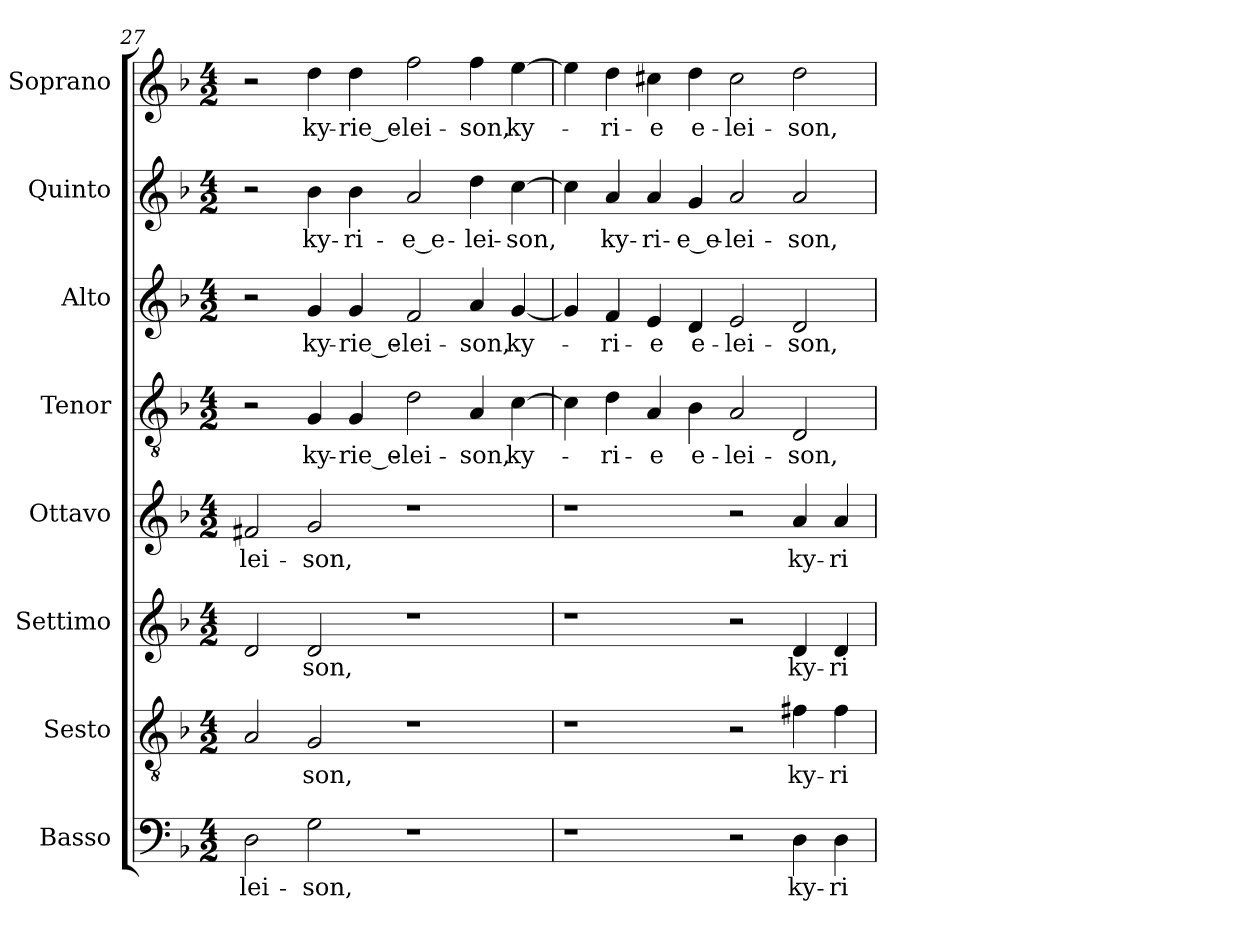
**kern	**text	**kern	**text	**kern	**text	**kern	**text	**kern	**text	**kern	**text	**kern	**text	**kern	**text
*part8	*part8	*part7	*part7	*part6	*part6	*part5	*part5	*part4	*part4	*part3	*part3	*part2	*part2	*part1	*part1
*staff8	*staff8	*staff7	*staff7	*staff6	*staff6	*staff5	*staff5	*staff4	*staff4	*staff3	*staff3	*staff2	*staff2	*staff1	*staff1
*I"Basso	*	*I"Sesto	*	*I"Settimo	*	*I"Ottavo	*	*I"Tenor	*	*I"Alto	*	*I"Quinto	*	*I"Soprano	*
*I'B.	*	*I'Ss.	*	*I'St.	*	*I'Ot.	*	*I'T.	*	*I'A.	*	*I'Q.	*	*I'S.	*
!!LO:LB:g=z
*clefF4	*	*clefGv2	*	*clefG2	*	*clefG2	*	*clefGv2	*	*clefG2	*	*clefG2	*	*clefG2	*
*	*	*ITrd7c12	*	*	*	*	*	*ITrd7c12	*	*	*	*	*	*	*
*k[b-]	*	*k[b-]	*	*k[b-]	*	*k[b-]	*	*k[b-]	*	*k[b-]	*	*k[b-]	*	*k[b-]	*
*F:	*	*F:	*	*F:	*	*F:	*	*F:	*	*F:	*	*F:	*	*F:	*
*M4/2	*	*M4/2	*	*M4/2	*	*M4/2	*	*M4/2	*	*M4/2	*	*M4/2	*	*M4/2	*
=27	=27	=27	=27	=27	=27	=27	=27	=27	=27	=27	=27	=27	=27	=27	=27
!	!LO:LY:b:color=#000000	!	!	!	!	!	!	!	!	!	!	!	!	!	!
!	!	!	!	!	!	!	!LO:LY:b:color=#000000	!	!	!	!	!	!	!	!
2Di\	-lei-	2AAi/	.	2di/	.	2f#Xi/	-lei-	2r	.	2r	.	2r	.	2r	.
!	!LO:LY:b:color=#000000	!	!	!	!	!	!	!	!	!	!	!	!	!	!
!	!	!	!LO:LY:b:color=#000000	!	!	!	!	!	!	!	!	!	!	!	!
!	!	!	!	!	!LO:LY:b:color=#000000	!	!	!	!	!	!	!	!	!	!
!	!	!	!	!	!	!	!LO:LY:b:color=#000000	!	!	!	!	!	!	!	!
!	!	!	!	!	!	!	!	!	!LO:LY:b:color=#000000	!	!	!	!	!	!
!	!	!	!	!	!	!	!	!	!	!	!LO:LY:b:color=#000000	!	!	!	!
!	!	!	!	!	!	!	!	!	!	!	!	!	!LO:LY:b:color=#000000	!	!
!	!	!	!	!	!	!	!	!	!	!	!	!	!	!	!LO:LY:b:color=#000000
2Gi\	-son,	2GGi/	-son,	2di/	-son,	2gi/	-son,	4GGi/	ky-	4gi/	ky-	4b-i\	ky-	4ddi\	ky-
!	!	!	!	!	!	!	!	!	!LO:LY:b:color=#000000	!	!	!	!	!	!
!	!	!	!	!	!	!	!	!	!	!	!LO:LY:b:color=#000000	!	!	!	!
!	!	!	!	!	!	!	!	!	!	!	!	!	!LO:LY:b:color=#000000	!	!
!	!	!	!	!	!	!	!	!	!	!	!	!	!	!	!LO:LY:b:color=#000000
.	.	.	.	.	.	.	.	4GGi/	-rie_e-	4gi/	-rie_e-	4b-i\	-ri-	4ddi\	-rie_e-
!	!	!	!	!	!	!	!	!	!LO:LY:b:color=#000000	!	!	!	!	!	!
!	!	!	!	!	!	!	!	!	!	!	!LO:LY:b:color=#000000	!	!	!	!
!	!	!	!	!	!	!	!	!	!	!	!	!	!LO:LY:b:color=#000000	!	!
!	!	!	!	!	!	!	!	!	!	!	!	!	!	!	!LO:LY:b:color=#000000
1r	.	1r	.	1r	.	1r	.	2Di\	-lei-	2fi/	-lei-	2ai/	-e_e-	2ffi\	-lei-
!	!	!	!	!	!	!	!	!	!LO:LY:b:color=#000000	!	!	!	!	!	!
!	!	!	!	!	!	!	!	!	!	!	!LO:LY:b:color=#000000	!	!	!	!
!	!	!	!	!	!	!	!	!	!	!	!	!	!LO:LY:b:color=#000000	!	!
!	!	!	!	!	!	!	!	!	!	!	!	!	!	!	!LO:LY:b:color=#000000
.	.	.	.	.	.	.	.	4AAi/	-son,	4ai/	-son,	4ddi\	-lei-	4ffi\	-son,
!	!	!	!	!	!	!	!	!	!LO:LY:b:color=#000000	!	!	!	!	!	!
!	!	!	!	!	!	!	!	!	!	!	!LO:LY:b:color=#000000	!	!	!	!
!	!	!	!	!	!	!	!	!	!	!	!	!	!LO:LY:b:color=#000000	!	!
!	!	!	!	!	!	!	!	!	!	!	!	!	!	!	!LO:LY:b:color=#000000
.	.	.	.	.	.	.	.	[4Ci\	ky-	[4gi/	ky-	[4cci\	-son,	[4eei\	ky-
=28	=28	=28	=28	=28	=28	=28	=28	=28	=28	=28	=28	=28	=28	=28	=28
1r	.	1r	.	1r	.	1r	.	4Ci\]	.	4gi/]	.	4cci\]	.	4eei\]	.
!	!	!	!	!	!	!	!	!	!LO:LY:b:color=#000000	!	!	!	!	!	!
!	!	!	!	!	!	!	!	!	!	!	!LO:LY:b:color=#000000	!	!	!	!
!	!	!	!	!	!	!	!	!	!	!	!	!	!LO:LY:b:color=#000000	!	!
!	!	!	!	!	!	!	!	!	!	!	!	!	!	!	!LO:LY:b:color=#000000
.	.	.	.	.	.	.	.	4Di\	-ri-	4fi/	-ri-	4ai/	ky-	4ddi\	-ri-
!	!	!	!	!	!	!	!	!	!LO:LY:b:color=#000000	!	!	!	!	!	!
!	!	!	!	!	!	!	!	!	!	!	!LO:LY:b:color=#000000	!	!	!	!
!	!	!	!	!	!	!	!	!	!	!	!	!	!LO:LY:b:color=#000000	!	!
!	!	!	!	!	!	!	!	!	!	!	!	!	!	!	!LO:LY:b:color=#000000
.	.	.	.	.	.	.	.	4AAi/	-e	4ei/	-e	4ai/	-ri-	4cc#Xi\	-e
!	!	!	!	!	!	!	!	!	!LO:LY:b:color=#000000	!	!	!	!	!	!
!	!	!	!	!	!	!	!	!	!	!	!LO:LY:b:color=#000000	!	!	!	!
!	!	!	!	!	!	!	!	!	!	!	!	!	!LO:LY:b:color=#000000	!	!
!	!	!	!	!	!	!	!	!	!	!	!	!	!	!	!LO:LY:b:color=#000000
.	.	.	.	.	.	.	.	4BB-i\	e-	4di/	e-	4gi/	-e_e-	4ddi\	e-
!	!	!	!	!	!	!	!	!	!LO:LY:b:color=#000000	!	!	!	!	!	!
!	!	!	!	!	!	!	!	!	!	!	!LO:LY:b:color=#000000	!	!	!	!
!	!	!	!	!	!	!	!	!	!	!	!	!	!LO:LY:b:color=#000000	!	!
!	!	!	!	!	!	!	!	!	!	!	!	!	!	!	!LO:LY:b:color=#000000
2r	.	2r	.	2r	.	2r	.	2AAi/	-lei-	2ei/	-lei-	2ai/	-lei-	2cc#i\	-lei-
!	!LO:LY:b:color=#000000	!	!	!	!	!	!	!	!	!	!	!	!	!	!
!	!	!	!LO:LY:b:color=#000000	!	!	!	!	!	!	!	!	!	!	!	!
!	!	!	!	!	!LO:LY:b:color=#000000	!	!	!	!	!	!	!	!	!	!
!	!	!	!	!	!	!	!LO:LY:b:color=#000000	!	!	!	!	!	!	!	!
!	!	!	!	!	!	!	!	!	!LO:LY:b:color=#000000	!	!	!	!	!	!
!	!	!	!	!	!	!	!	!	!	!	!LO:LY:b:color=#000000	!	!	!	!
!	!	!	!	!	!	!	!	!	!	!	!	!	!LO:LY:b:color=#000000	!	!
!	!	!	!	!	!	!	!	!	!	!	!	!	!	!	!LO:LY:b:color=#000000
4Di\	ky-	4F#Xi\	ky-	4di/	ky-	4ai/	ky-	2DDi/	-son,	2di/	-son,	2ai/	-son,	2ddi\	-son,
!	!LO:LY:b:color=#000000	!	!	!	!	!	!	!	!	!	!	!	!	!	!
!	!	!	!LO:LY:b:color=#000000	!	!	!	!	!	!	!	!	!	!	!	!
!	!	!	!	!	!LO:LY:b:color=#000000	!	!	!	!	!	!	!	!	!	!
!	!	!	!	!	!	!	!LO:LY:b:color=#000000	!	!	!	!	!	!	!	!
4Di\	-ri-	4F#i\	-ri-	4di/	-ri-	4ai/	-ri-	.	.	.	.	.	.	.	.
=	=	=	=	=	=	=	=	=	=	=	=	=	=	=	=
*-	*-	*-	*-	*-	*-	*-	*-	*-	*-	*-	*-	*-	*-	*-	*-
